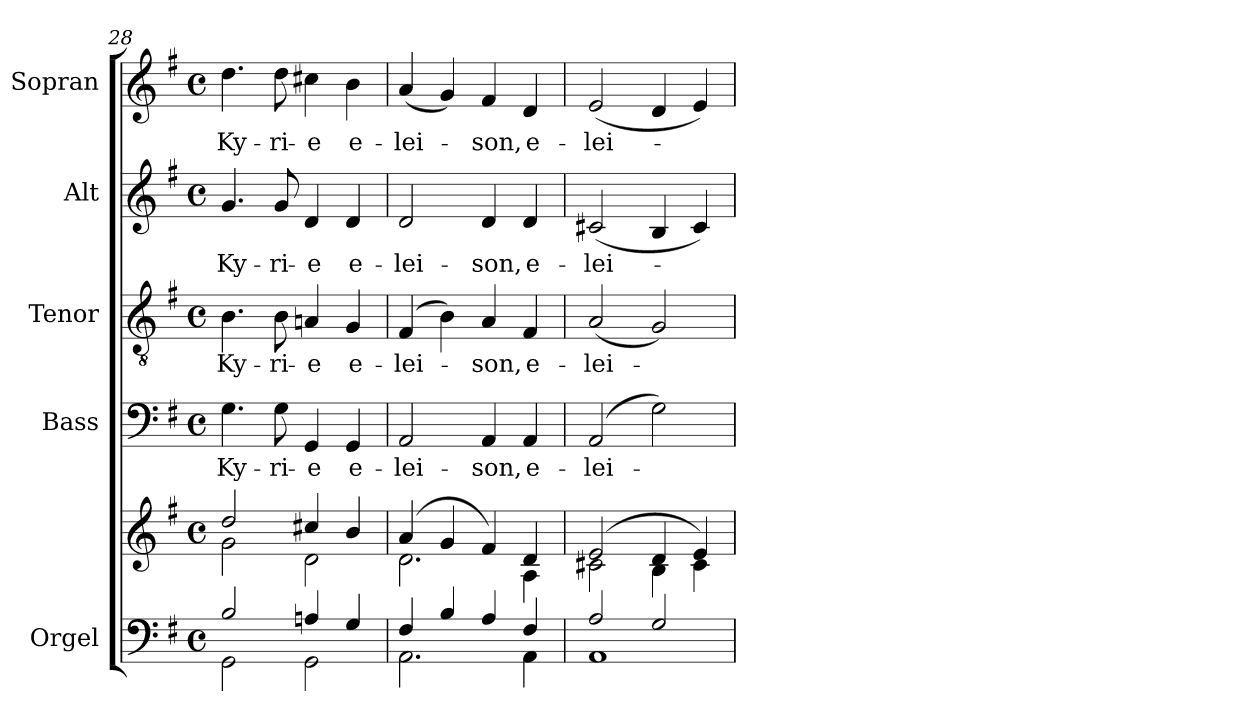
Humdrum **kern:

**kern	**kern	**kern	**text	**kern	**text	**kern	**text	**kern	**text
*part5	*part5	*part4	*part4	*part3	*part3	*part2	*part2	*part1	*part1
*staff6	*staff5	*staff4	*staff4	*staff3	*staff3	*staff2	*staff2	*staff1	*staff1
*I"Orgel	*	*I"Bass	*	*I"Tenor	*	*I"Alt	*	*I"Sopran	*
*I'Org.	*	*I'B.	*	*I'T.	*	*I'A.	*	*I'S.	*
*clefF4	*clefG2	*clefF4	*	*clefGv2	*	*clefG2	*	*clefG2	*
*k[f#]	*k[f#]	*k[f#]	*	*k[f#]	*	*k[f#]	*	*k[f#]	*
*G:	*G:	*G:	*	*G:	*	*G:	*	*G:	*
*M4/4	*M4/4	*M4/4	*	*M4/4	*	*M4/4	*	*M4/4	*
*met(c)	*met(c)	*met(c)	*	*met(c)	*	*met(c)	*	*met(c)	*
=28	=28	=28	=28	=28	=28	=28	=28	=28	=28
*^	*^	*	*	*	*	*	*	*	*
!	!	!	!	!	!LO:LY:b	!	!LO:LY:b	!	!LO:LY:b	!	!LO:LY:b
2B/	2GG\	2dd/	2g\	4.G\	Ky-	4.B\	Ky-	4.g/	Ky-	4.dd\	Ky-
!	!	!	!	!	!LO:LY:b	!	!LO:LY:b	!	!LO:LY:b	!	!LO:LY:b
.	.	.	.	8G\	-ri-	8B\	-ri-	8g/	-ri-	8dd\	-ri-
!	!	!	!	!	!LO:LY:b	!	!LO:LY:b	!	!LO:LY:b	!	!LO:LY:b
4An/	2GG\	4cc#X/	2d\	4GG/	-e	4An/	-e	4d/	-e	4cc#X\	-e
!	!	!	!	!	!LO:LY:b	!	!LO:LY:b	!	!LO:LY:b	!	!LO:LY:b
4G/	.	4b/	.	4GG/	e-	4G/	e-	4d/	e-	4b\	e-
=29	=29	=29	=29	=29	=29	=29	=29	=29	=29	=29	=29
!	!	!	!	!	!LO:LY:b	!	!LO:LY:b	!	!LO:LY:b	!	!LO:LY:b
4F#/	2.AA\	(4a/	2.d\	2AA/	-lei-	(4F#/	-lei-	2d/	-lei-	(<4a/	-lei-
4B/	.	4g/	.	.	.	4B\)	.	.	.	4g/)	.
!	!	!	!	!	!LO:LY:b	!	!LO:LY:b	!	!LO:LY:b	!	!LO:LY:b
4A/	.	4f#/)	.	4AA/	-son,	4A/	-son,	4d/	-son,	4f#/	-son,
!	!	!	!	!	!LO:LY:b	!	!LO:LY:b	!	!LO:LY:b	!	!LO:LY:b
4F#/	4AA\	4d/	4A\	4AA/	e-	4F#/	e-	4d/	e-	4d/	e-
!!LO:LB:g=z
=30	=30	=30	=30	=30	=30	=30	=30	=30	=30	=30	=30
!	!	!	!	!	!LO:LY:b	!	!LO:LY:b	!	!LO:LY:b	!	!LO:LY:b
2A/	1AA	(2e/	2c#X\	(2AA/	-lei-	(<2A/	-lei-	(<2c#X/	-lei-	(<2e/	-lei-
2G/	.	4d/	4B\	2G\)	.	2G/)	.	4B/	.	4d/	.
.	.	4e/)	4c#\	.	.	.	.	4c#/)	.	4e/)	.
*v	*v	*	*	*	*	*	*	*	*	*	*
*	*v	*v	*	*	*	*	*	*	*	*
=	=	=	=	=	=	=	=	=	=
*-	*-	*-	*-	*-	*-	*-	*-	*-	*-
